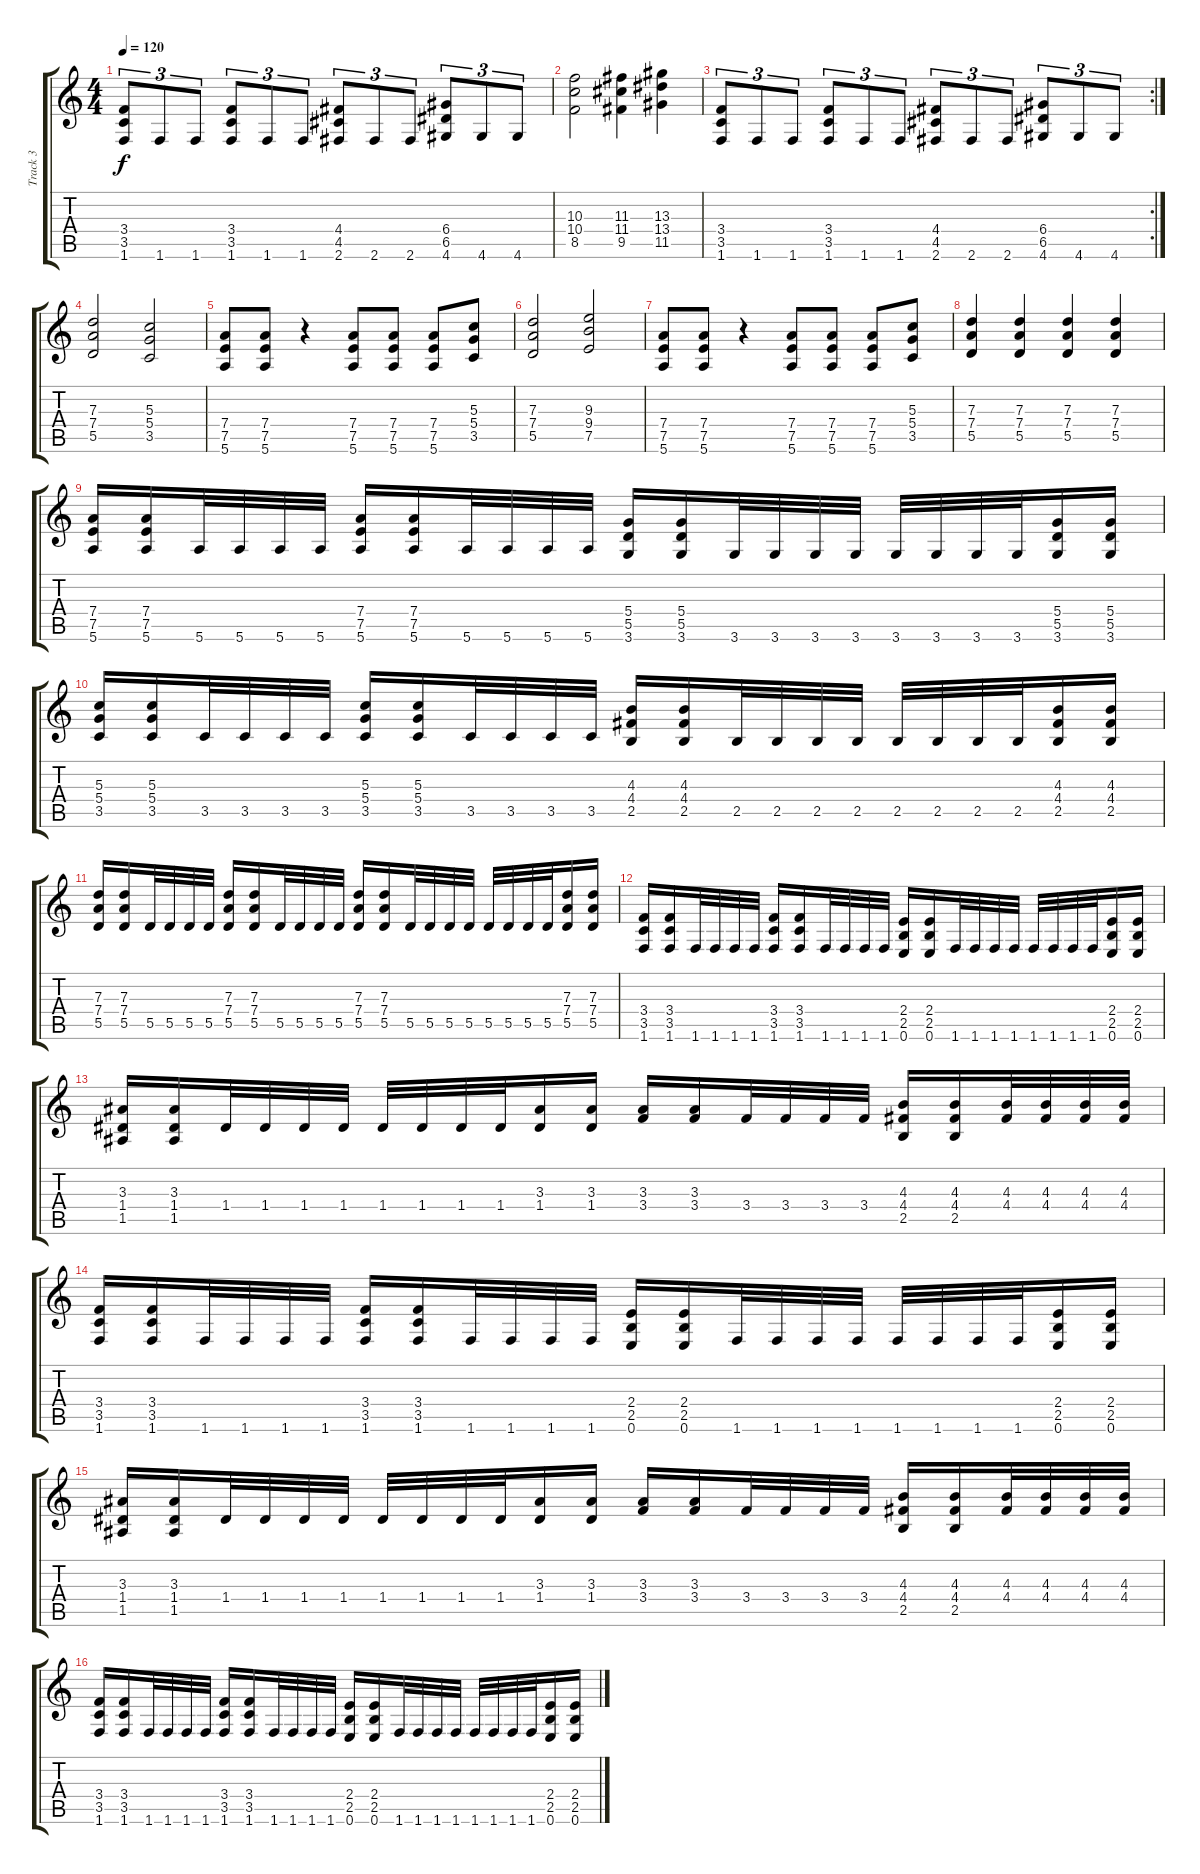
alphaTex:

\track ("Track 3" "Track 3") {instrument overdrivenguitar}
\staff {score tabs}
\tuning (E4 B3 G3 D3 A2 E2) {hide}
\ts (4 4)
\tempo 120
\clef g2
\ks c
(3.4 3.5 1.6).8{tu (3 2) dy f} 1.6.8{tu (3 2)} 1.6.8{tu (3 2)} (3.4 3.5 1.6).8{tu (3 2)} 1.6.8{tu (3 2)} 1.6.8{tu (3 2)} (4.4 4.5 2.6).8{tu (3 2)} 2.6.8{tu (3 2)} 2.6.8{tu (3 2)} (6.4 6.5 4.6).8{tu (3 2)} 4.6.8{tu (3 2)} 4.6.8{tu (3 2)} |
(10.3 10.4 8.5).2 (11.3 11.4 9.5).4 (13.3 13.4 11.5).4 |
\rc 2
(3.4 3.5 1.6).8{tu (3 2)} 1.6.8{tu (3 2)} 1.6.8{tu (3 2)} (3.4 3.5 1.6).8{tu (3 2)} 1.6.8{tu (3 2)} 1.6.8{tu (3 2)} (4.4 4.5 2.6).8{tu (3 2)} 2.6.8{tu (3 2)} 2.6.8{tu (3 2)} (6.4 6.5 4.6).8{tu (3 2)} 4.6.8{tu (3 2)} 4.6.8{tu (3 2)} |
(7.3 7.4 5.5).2 (5.3 5.4 3.5).2 |
(7.4 7.5 5.6).8 (7.4 7.5 5.6).8 r.4 (7.4 7.5 5.6).8 (7.4 7.5 5.6).8 (7.4 7.5 5.6).8 (5.3 5.4 3.5).8 |
(7.3 7.4 5.5).2 (9.3 9.4 7.5).2 |
(7.4 7.5 5.6).8 (7.4 7.5 5.6).8 r.4 (7.4 7.5 5.6).8 (7.4 7.5 5.6).8 (7.4 7.5 5.6).8 (5.3 5.4 3.5).8 |
(7.3 7.4 5.5).4 (7.3 7.4 5.5).4 (7.3 7.4 5.5).4 (7.3 7.4 5.5).4 |
(7.4 7.5 5.6).16 (7.4 7.5 5.6).16 5.6.32 5.6.32 5.6.32 5.6.32 (7.4 7.5 5.6).16 (7.4 7.5 5.6).16 5.6.32 5.6.32 5.6.32 5.6.32 (5.4 5.5 3.6).16 (5.4 5.5 3.6).16 3.6.32 3.6.32 3.6.32 3.6.32 3.6.32 3.6.32 3.6.32 3.6.32 (5.4 5.5 3.6).16 (5.4 5.5 3.6).16 |
(5.3 5.4 3.5).16 (5.3 5.4 3.5).16 3.5.32 3.5.32 3.5.32 3.5.32 (5.3 5.4 3.5).16 (5.3 5.4 3.5).16 3.5.32 3.5.32 3.5.32 3.5.32 (4.3 4.4 2.5).16 (4.3 4.4 2.5).16 2.5.32 2.5.32 2.5.32 2.5.32 2.5.32 2.5.32 2.5.32 2.5.32 (4.3 4.4 2.5).16 (4.3 4.4 2.5).16 |
(7.3 7.4 5.5).16 (7.3 7.4 5.5).16 5.5.32 5.5.32 5.5.32 5.5.32 (7.3 7.4 5.5).16 (7.3 7.4 5.5).16 5.5.32 5.5.32 5.5.32 5.5.32 (7.3 7.4 5.5).16 (7.3 7.4 5.5).16 5.5.32 5.5.32 5.5.32 5.5.32 5.5.32 5.5.32 5.5.32 5.5.32 (7.3 7.4 5.5).16 (7.3 7.4 5.5).16 |
(3.4 3.5 1.6).16 (3.4 3.5 1.6).16 1.6.32 1.6.32 1.6.32 1.6.32 (3.4 3.5 1.6).16 (3.4 3.5 1.6).16 1.6.32 1.6.32 1.6.32 1.6.32 (2.4 2.5 0.6).16 (2.4 2.5 0.6).16 1.6.32 1.6.32 1.6.32 1.6.32 1.6.32 1.6.32 1.6.32 1.6.32 (2.4 2.5 0.6).16 (2.4 2.5 0.6).16 |
(3.3 1.4 1.5).16 (3.3 1.4 1.5).16 1.4.32 1.4.32 1.4.32 1.4.32 1.4.32 1.4.32 1.4.32 1.4.32 (3.3 1.4).16 (3.3 1.4).16 (3.3 3.4).16 (3.3 3.4).16 3.4.32 3.4.32 3.4.32 3.4.32 (4.3 4.4 2.5).16 (4.3 4.4 2.5).16 (4.3 4.4).32 (4.3 4.4).32 (4.3 4.4).32 (4.3 4.4).32 |
(3.4 3.5 1.6).16 (3.4 3.5 1.6).16 1.6.32 1.6.32 1.6.32 1.6.32 (3.4 3.5 1.6).16 (3.4 3.5 1.6).16 1.6.32 1.6.32 1.6.32 1.6.32 (2.4 2.5 0.6).16 (2.4 2.5 0.6).16 1.6.32 1.6.32 1.6.32 1.6.32 1.6.32 1.6.32 1.6.32 1.6.32 (2.4 2.5 0.6).16 (2.4 2.5 0.6).16 |
(3.3 1.4 1.5).16 (3.3 1.4 1.5).16 1.4.32 1.4.32 1.4.32 1.4.32 1.4.32 1.4.32 1.4.32 1.4.32 (3.3 1.4).16 (3.3 1.4).16 (3.3 3.4).16 (3.3 3.4).16 3.4.32 3.4.32 3.4.32 3.4.32 (4.3 4.4 2.5).16 (4.3 4.4 2.5).16 (4.3 4.4).32 (4.3 4.4).32 (4.3 4.4).32 (4.3 4.4).32 |
(3.4 3.5 1.6).16 (3.4 3.5 1.6).16 1.6.32 1.6.32 1.6.32 1.6.32 (3.4 3.5 1.6).16 (3.4 3.5 1.6).16 1.6.32 1.6.32 1.6.32 1.6.32 (2.4 2.5 0.6).16 (2.4 2.5 0.6).16 1.6.32 1.6.32 1.6.32 1.6.32 1.6.32 1.6.32 1.6.32 1.6.32 (2.4 2.5 0.6).16 (2.4 2.5 0.6).16
